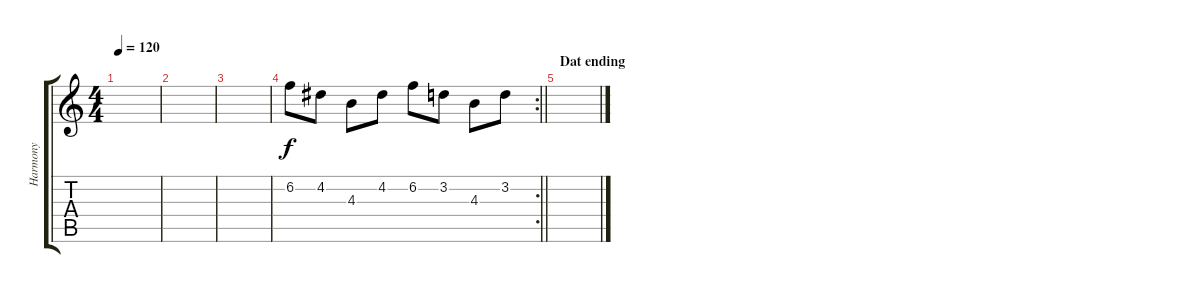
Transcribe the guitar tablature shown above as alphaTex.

\track ("Harmony" "Harmony") {instrument distortionguitar}
\staff {score tabs}
\tuning (E4 B3 G3 D3 A2 E2) {hide}
\ts (4 4)
\tempo 120
\clef g2
\ks c
|
|
|
\rc 2
\barLineRight lightlight
6.2.8 4.2.8 4.3.8 4.2.8 6.2.8 3.2.8 4.3.8 3.2.8 |
\section ("" "Dat ending")
